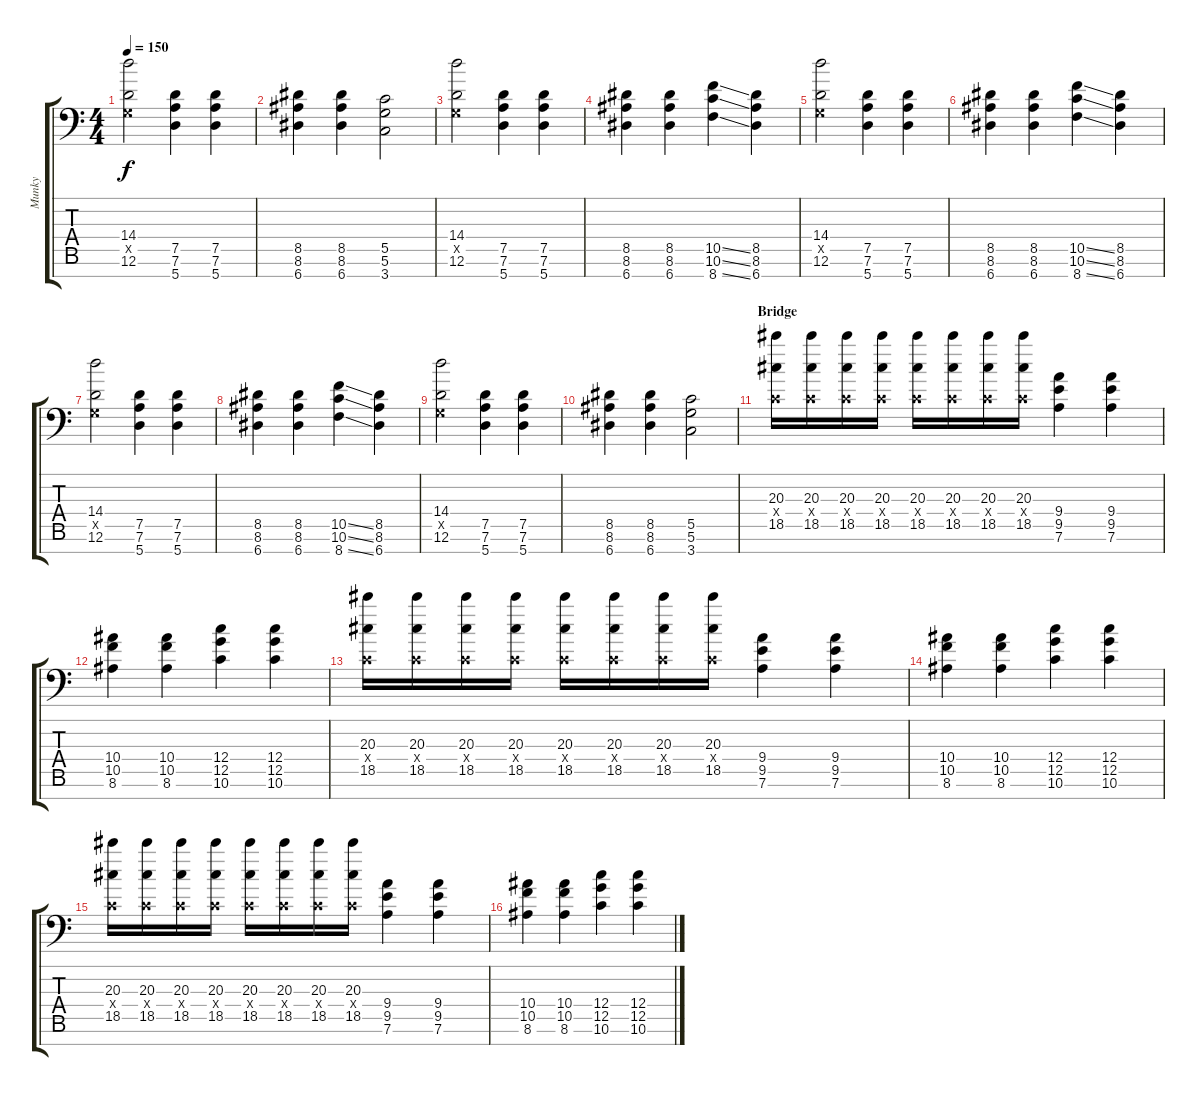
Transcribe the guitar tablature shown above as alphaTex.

\track ("Munky" "Munky") {instrument distortionguitar}
\staff {score tabs}
\tuning (D4 A3 F3 C3 G2 D2 A1) {hide}
\ts (4 4)
\tempo 150
\clef f4
\ks c
(14.4 0.5{x} 12.6).2{dy f} (7.5 7.6 5.7).4 (7.5 7.6 5.7).4 |
(8.5 8.6 6.7).4 (8.5 8.6 6.7).4 (5.5 5.6 3.7).2 |
(14.4 0.5{x} 12.6).2 (7.5 7.6 5.7).4 (7.5 7.6 5.7).4 |
(8.5 8.6 6.7).4 (8.5 8.6 6.7).4 (10.5{ss} 10.6{ss} 8.7{ss}).4 (8.5 8.6 6.7).4 |
(14.4 0.5{x} 12.6).2 (7.5 7.6 5.7).4 (7.5 7.6 5.7).4 |
(8.5 8.6 6.7).4 (8.5 8.6 6.7).4 (10.5{ss} 10.6{ss} 8.7{ss}).4 (8.5 8.6 6.7).4 |
(14.4 0.5{x} 12.6).2 (7.5 7.6 5.7).4 (7.5 7.6 5.7).4 |
(8.5 8.6 6.7).4 (8.5 8.6 6.7).4 (10.5{ss} 10.6{ss} 8.7{ss}).4 (8.5 8.6 6.7).4 |
(14.4 0.5{x} 12.6).2 (7.5 7.6 5.7).4 (7.5 7.6 5.7).4 |
(8.5 8.6 6.7).4 (8.5 8.6 6.7).4 (5.5 5.6 3.7).2 |
\section ("" "Bridge")
(20.3 0.4{x} 18.5).16 (20.3 0.4{x} 18.5).16 (20.3 0.4{x} 18.5).16 (20.3 0.4{x} 18.5).16 (20.3 0.4{x} 18.5).16 (20.3 0.4{x} 18.5).16 (20.3 0.4{x} 18.5).16 (20.3 0.4{x} 18.5).16 (9.4 9.5 7.6).4 (9.4 9.5 7.6).4 |
(10.4 10.5 8.6).4 (10.4 10.5 8.6).4 (12.4 12.5 10.6).4 (12.4 12.5 10.6).4 |
(20.3 0.4{x} 18.5).16 (20.3 0.4{x} 18.5).16 (20.3 0.4{x} 18.5).16 (20.3 0.4{x} 18.5).16 (20.3 0.4{x} 18.5).16 (20.3 0.4{x} 18.5).16 (20.3 0.4{x} 18.5).16 (20.3 0.4{x} 18.5).16 (9.4 9.5 7.6).4 (9.4 9.5 7.6).4 |
(10.4 10.5 8.6).4 (10.4 10.5 8.6).4 (12.4 12.5 10.6).4 (12.4 12.5 10.6).4 |
(20.3 0.4{x} 18.5).16 (20.3 0.4{x} 18.5).16 (20.3 0.4{x} 18.5).16 (20.3 0.4{x} 18.5).16 (20.3 0.4{x} 18.5).16 (20.3 0.4{x} 18.5).16 (20.3 0.4{x} 18.5).16 (20.3 0.4{x} 18.5).16 (9.4 9.5 7.6).4 (9.4 9.5 7.6).4 |
(10.4 10.5 8.6).4 (10.4 10.5 8.6).4 (12.4 12.5 10.6).4 (12.4 12.5 10.6).4
